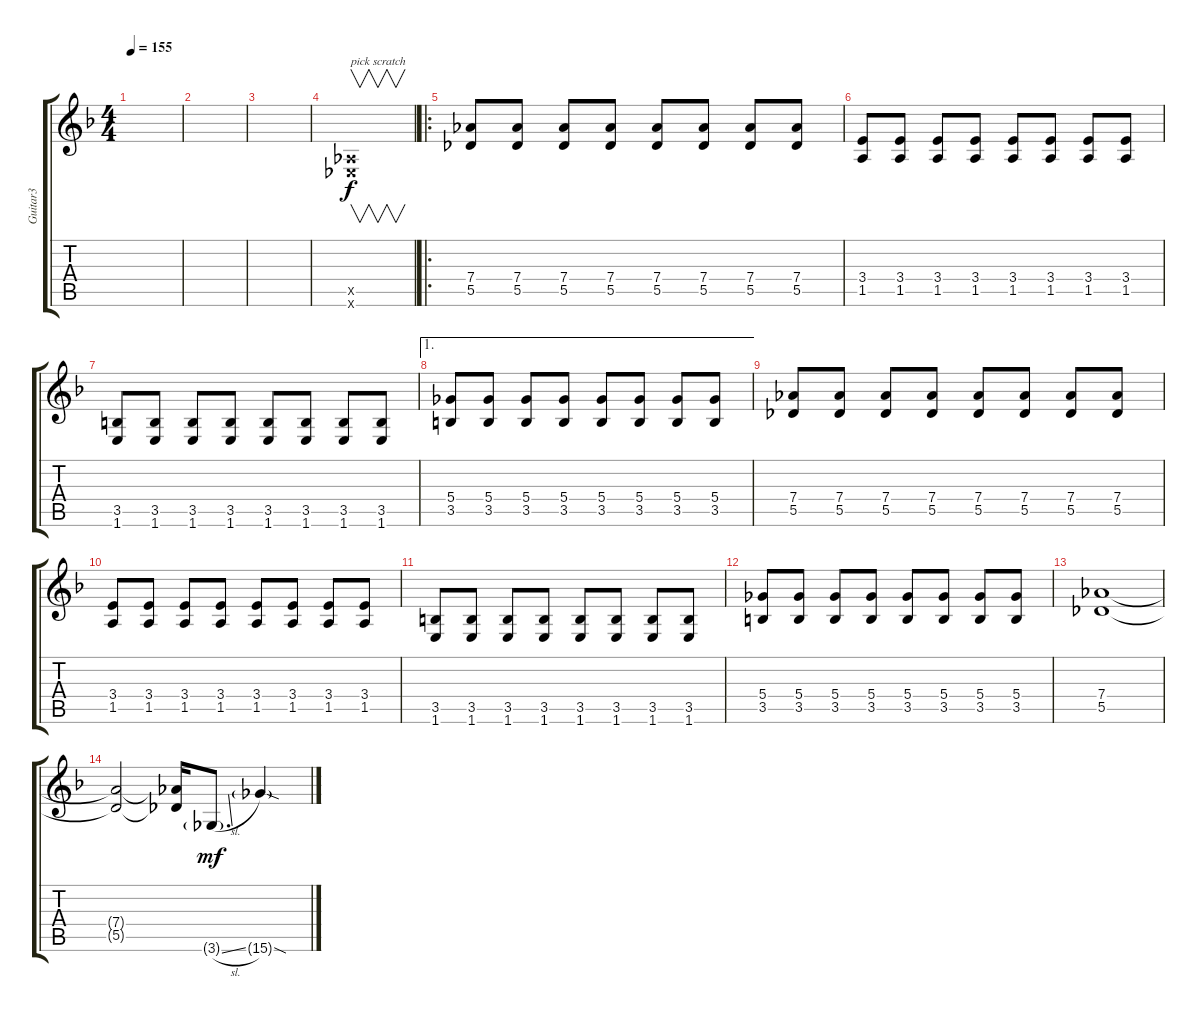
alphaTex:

\track ("Guitar3" "Guitar3") {instrument distortionguitar}
\staff {score tabs}
\tuning (Eb4 Bb3 Gb3 Db3 Ab2 Eb2) {hide}
\ts (4 4)
\tempo 155
\clef g2
\ks dminor
|
|
|
(0.5{x} 0.6{x}).1{v txt "pick scratch"} |
\ro
(7.4 5.5).8 (7.4 5.5).8 (7.4 5.5).8 (7.4 5.5).8 (7.4 5.5).8 (7.4 5.5).8 (7.4 5.5).8 (7.4 5.5).8 |
(3.4 1.5).8 (3.4 1.5).8 (3.4 1.5).8 (3.4 1.5).8 (3.4 1.5).8 (3.4 1.5).8 (3.4 1.5).8 (3.4 1.5).8 |
(3.5 1.6).8 (3.5 1.6).8 (3.5 1.6).8 (3.5 1.6).8 (3.5 1.6).8 (3.5 1.6).8 (3.5 1.6).8 (3.5 1.6).8 |
\ae 1
(5.4 3.5).8 (5.4 3.5).8 (5.4 3.5).8 (5.4 3.5).8 (5.4 3.5).8 (5.4 3.5).8 (5.4 3.5).8 (5.4 3.5).8 |
(7.4 5.5).8 (7.4 5.5).8 (7.4 5.5).8 (7.4 5.5).8 (7.4 5.5).8 (7.4 5.5).8 (7.4 5.5).8 (7.4 5.5).8 |
(3.4 1.5).8 (3.4 1.5).8 (3.4 1.5).8 (3.4 1.5).8 (3.4 1.5).8 (3.4 1.5).8 (3.4 1.5).8 (3.4 1.5).8 |
(3.5 1.6).8 (3.5 1.6).8 (3.5 1.6).8 (3.5 1.6).8 (3.5 1.6).8 (3.5 1.6).8 (3.5 1.6).8 (3.5 1.6).8 |
(5.4 3.5).8 (5.4 3.5).8 (5.4 3.5).8 (5.4 3.5).8 (5.4 3.5).8 (5.4 3.5).8 (5.4 3.5).8 (5.4 3.5).8 |
(7.4 5.5).1 |
(7.4{t} 5.5{t}).2 (7.4{t} 5.5{t}).16 3.6{sl g}.8{d dy mf} 15.6{sod g}.4
